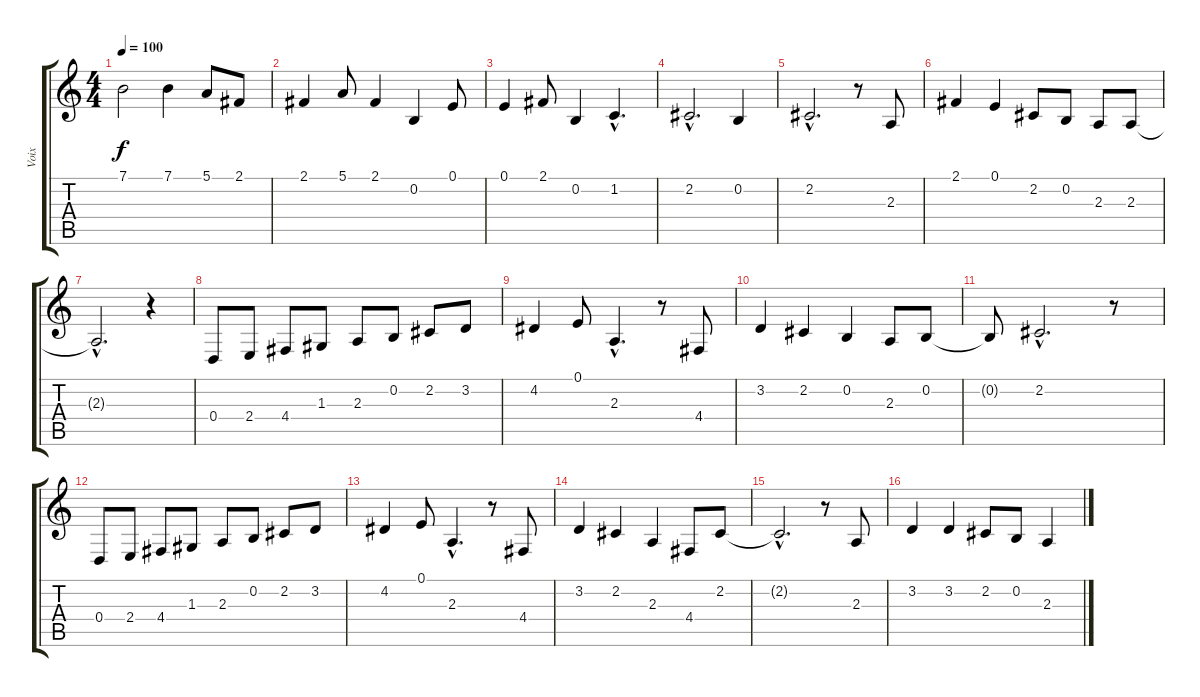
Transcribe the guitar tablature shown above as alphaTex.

\track ("Voix" "Voix") {instrument englishhorn}
\staff {score tabs}
\tuning (E4 B3 G3 D3 A2 E2) {hide}
\ts (4 4)
\tempo 100
\clef g2
\ks c
7.1{t}.2{dy f} 7.1.4 5.1.8 2.1.8 |
2.1.4 5.1.8 2.1.4 0.2.4 0.1.8 |
0.1.4 2.1.8 0.2.4 1.2{hac}.4{d} |
2.2{hac}.2{d} 0.2.4 |
2.2{hac}.2{d} r.8 2.3.8 |
2.1.4 0.1.4 2.2.8 0.2.8 2.3.8 2.3.8 |
2.3{hac t}.2{d} r.4 |
0.4.8 2.4.8 4.4.8 1.3.8 2.3.8 0.2.8 2.2.8 3.2.8 |
4.2.4 0.1.8 2.3{hac}.4{d} r.8 4.4.8 |
3.2.4 2.2.4 0.2.4 2.3.8 0.2.8 |
0.2{t}.8 2.2{hac}.2{d} r.8 |
0.4.8 2.4.8 4.4.8 1.3.8 2.3.8 0.2.8 2.2.8 3.2.8 |
4.2.4 0.1.8 2.3{hac}.4{d} r.8 4.4.8 |
3.2.4 2.2.4 2.3.4 4.4.8 2.2.8 |
2.2{hac t}.2{d} r.8 2.3.8 |
3.2.4 3.2.4 2.2.8 0.2.8 2.3.4
